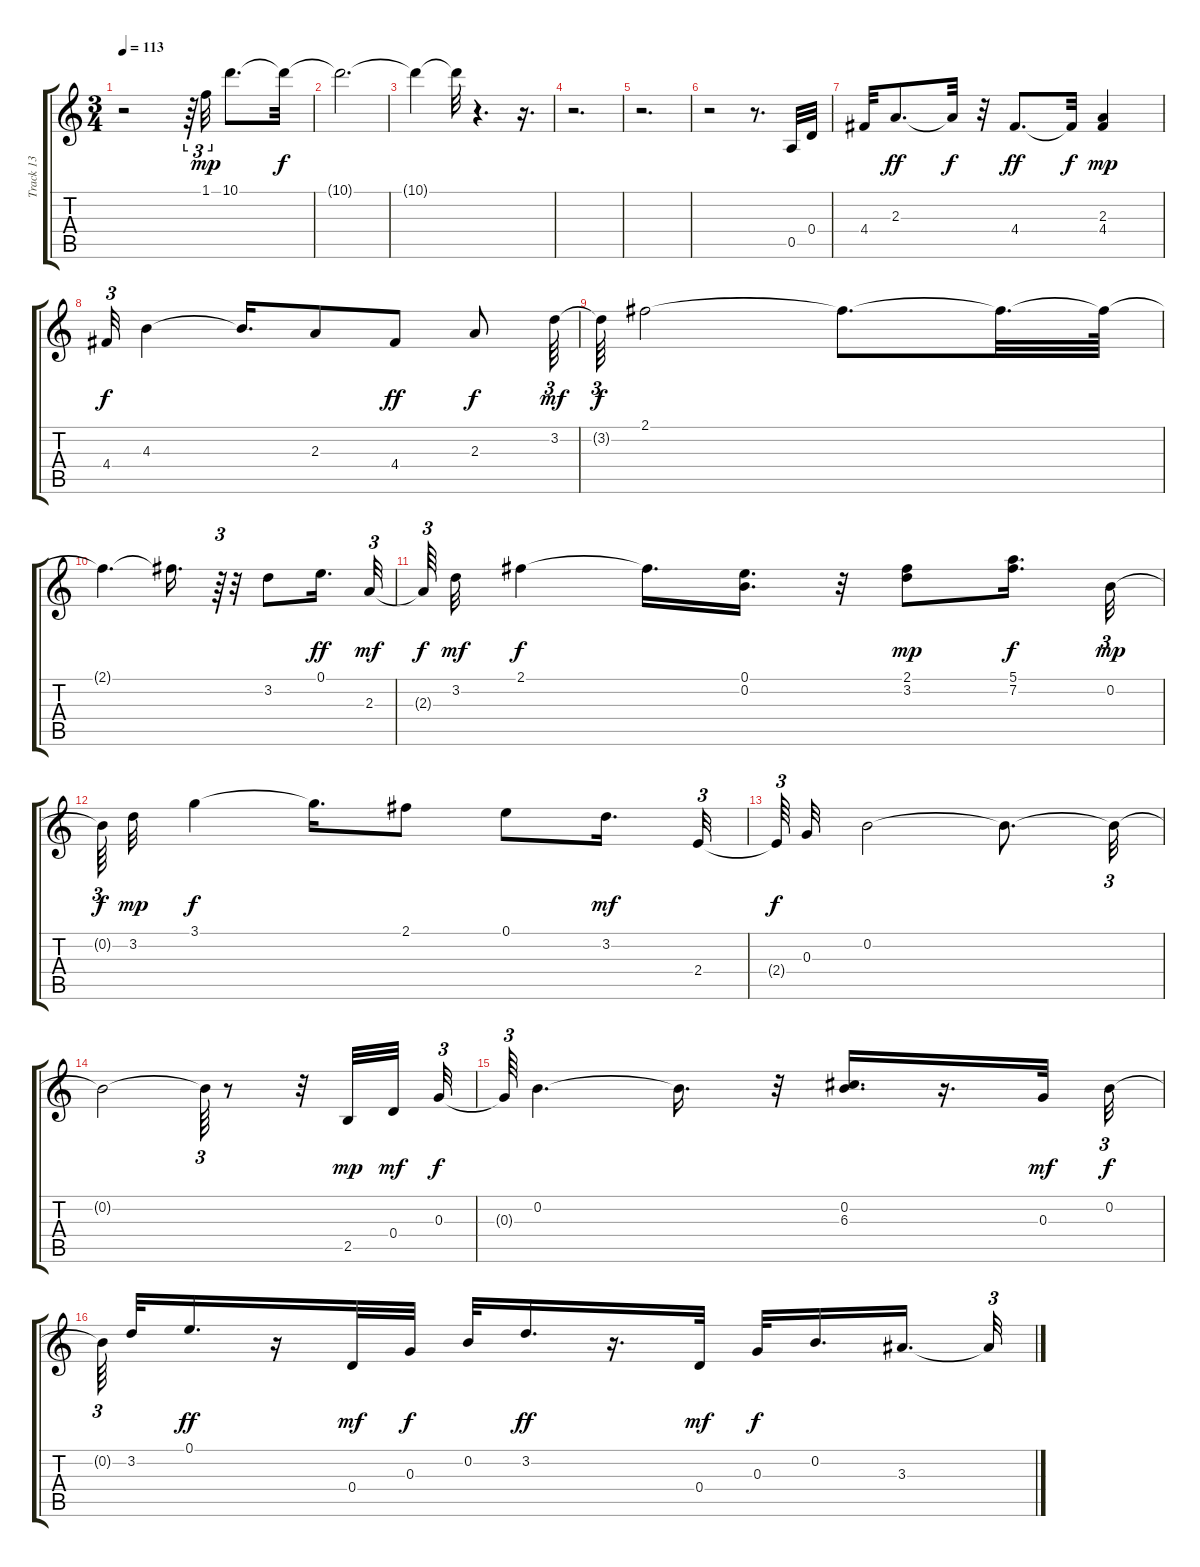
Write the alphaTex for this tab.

\track ("Track 13" "Track 13") {instrument electricguitarjazz}
\staff {score tabs}
\tuning (E4 B3 G3 D3 A2 E2) {hide}
\ts (3 4)
\tempo 113
\clef g2
\ks c
r.2{dy f} r.64{tu (3 2)} 1.1.32{tu (3 2) dy mp} 10.1.8{d} 10.1{t}.32{dy f} |
10.1{t}.2{d} |
10.1{t}.4 10.1{t}.32 r.4{d} r.16{d} |
r.2{d} |
r.2{d} |
r.2 r.8{d} 0.5.32 0.4.32 |
4.4.32 2.3.8{d dy ff} 2.3{t}.32{dy f} r.32 4.4.8{d dy ff} 4.4{t}.32{dy f} (2.3 4.4).4{dy mp} |
4.4.32{tu (3 2) dy f} 4.3.4 4.3{t}.16{d} 2.3.8 4.4.8{dy ff} 2.3.8{dy f} 3.2.64{tu (3 2) dy mf} |
3.2{t}.64{tu (3 2) dy f} 2.1.2 2.1{t}.8{d} 2.1{t}.32{d} 2.1{t}.64 |
2.1{t}.4{d} 2.1{t}.16{d} r.64{tu (3 2)} r.32 3.2.8 0.1.16{d dy ff} 2.3.32{tu (3 2) dy mf} |
2.3{t}.64{tu (3 2) dy f} 3.2.32{dy mf} 2.1.4{dy f} 2.1{t}.16{d} (0.1 0.2).16{d} r.32 (2.1 3.2).8{dy mp} (5.1 7.2).16{d dy f} 0.2.32{tu (3 2) dy mp} |
0.2{t}.64{tu (3 2) dy f} 3.2.32{dy mp} 3.1.4{dy f} 3.1{t}.16{d} 2.1.8 0.1.8 3.2.16{d dy mf} 2.4.32{tu (3 2)} |
2.4{t}.64{tu (3 2) dy f} 0.3.32 0.2.2 0.2{t}.8{d} 0.2{t}.32{tu (3 2)} |
0.2{t}.2 0.2{t}.64{tu (3 2)} r.8 r.32 2.5.32{dy mp} 0.4.32{dy mf} 0.3.32{tu (3 2) dy f} |
0.3{t}.64{tu (3 2)} 0.2.4{d} 0.2{t}.16{d} r.32 (0.2 6.3).16{d} r.16{d} 0.3.32{dy mf} 0.2.32{tu (3 2) dy f} |
0.2{t}.64{tu (3 2)} 3.2.32 0.1.16{d dy ff} r.16 0.4.32{dy mf} 0.3.32{dy f} 0.2.32 3.2.16{d dy ff} r.16{d} 0.4.32{dy mf} 0.3.32{dy f} 0.2.16{d} 3.3.16{d} 3.3{t}.32{tu (3 2)}
